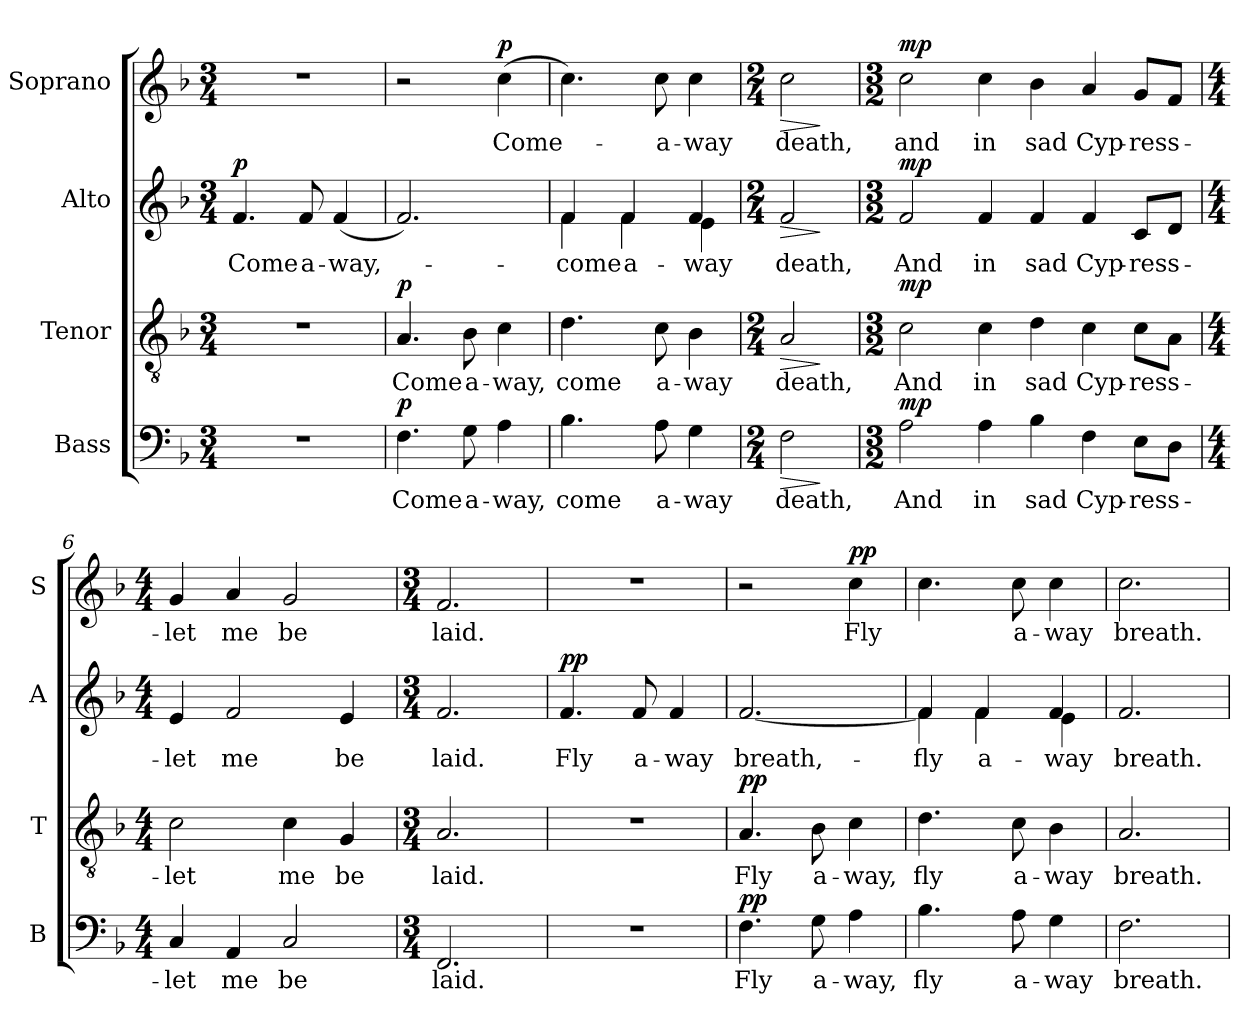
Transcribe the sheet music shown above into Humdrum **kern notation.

**kern	**text	**dynam	**kern	**text	**dynam	**kern	**text	**dynam	**kern	**text	**dynam
*part4	*part4	*part4	*part3	*part3	*part3	*part2	*part2	*part2	*part1	*part1	*part1
*staff4	*staff4	*staff4	*staff3	*staff3	*staff3	*staff2	*staff2	*staff2	*staff1	*staff1	*staff1
*I"Bass	*	*	*I"Tenor	*	*	*I"Alto	*	*	*I"Soprano	*	*
*I'B	*	*	*I'T	*	*	*I'A	*	*	*I'S	*	*
*clefF4	*	*	*clefGv2	*	*	*clefG2	*	*	*clefG2	*	*
*k[b-]	*	*	*k[b-]	*	*	*k[b-]	*	*	*k[b-]	*	*
*F:	*	*	*F:	*	*	*F:	*	*	*F:	*	*
*M3/4	*	*	*M3/4	*	*	*M3/4	*	*	*M3/4	*	*
*MM120	*	*	*MM120	*	*	*MM120	*	*	*MM120	*	*
=1	=1	=1	=1	=1	=1	=1	=1	=1	=1	=1	=1
!	!	!	!	!	!	!	!LO:LY:b	!LO:DY:a	!	!	!
2.r	.	.	2.r	.	.	4.f/	Come	p	2.r	.	.
!	!	!	!	!	!	!	!LO:LY:b	!	!	!	!
.	.	.	.	.	.	8f/	a-	.	.	.	.
!	!	!	!	!	!	!	!LO:LY:b	!	!	!	!
.	.	.	.	.	.	(<4f/	-way,-	.	.	.	.
=2	=2	=2	=2	=2	=2	=2	=2	=2	=2	=2	=2
!	!LO:LY:b	!LO:DY:a	!	!LO:LY:b	!LO:DY:a	!	!	!	!	!	!
4.F\	Come	p	4.A/	Come	p	2.f/)	.	.	2r	.	.
!	!LO:LY:b	!	!	!LO:LY:b	!	!	!	!	!	!	!
8G\	a-	.	8B-\	a-	.	.	.	.	.	.	.
!	!LO:LY:b	!	!	!LO:LY:b	!	!	!	!	!	!LO:LY:b	!LO:DY:a
4A\	-way,	.	4c\	-way,	.	.	.	.	(>4cc\	Come-	p
=3	=3	=3	=3	=3	=3	=3	=3	=3	=3	=3	=3
!	!LO:LY:b	!	!	!LO:LY:b	!	!	!LO:LY:b	!	!	!	!
*	*	*	*	*	*	*^	*	*	*	*	*
4.B-\	come	.	4.d\	come	.	4f/	4f\	-come	.	4.cc\)	.	.
!	!	!	!	!	!	!	!	!LO:LY:b	!	!	!	!
.	.	.	.	.	.	4f/	4f\	a-	.	.	.	.
!	!LO:LY:b	!	!	!LO:LY:b	!	!	!	!	!	!	!LO:LY:b	!
8A\	a-	.	8c\	a-	.	.	.	.	.	8cc\	-a-	.
!	!LO:LY:b	!	!	!LO:LY:b	!	!	!	!LO:LY:b	!	!	!LO:LY:b	!
4G\	-way	.	4B-\	-way	.	4f/	4e\	-way	.	4cc\	-way	.
*	*	*	*	*	*	*v	*v	*	*	*	*	*
=4	=4	=4	=4	=4	=4	=4	=4	=4	=4	=4	=4
*M2/4	*	*	*M2/4	*	*	*M2/4	*	*	*M2/4	*	*
*	*	*	*	*	*	*^	*	*	*	*	*
!	!LO:LY:b	!LO:HP:b	!	!LO:LY:b	!LO:HP:b	!	!	!LO:LY:b	!LO:HP:b	!	!LO:LY:b	!LO:HP:b
*	*	*	*	*	*	*v	*v	*	*	*	*	*
2F\	death,	>	2A/	death,	>	2f/	death,	>	2cc\	death,	>
.	.	]	.	.	]	.	.	]	.	.	]
!!LO:LB:g=z
=5	=5	=5	=5	=5	=5	=5	=5	=5	=5	=5	=5
*M3/2	*	*	*M3/2	*	*	*M3/2	*	*	*M3/2	*	*
!	!LO:LY:b	!LO:DY:a	!	!LO:LY:b	!LO:DY:a	!	!LO:LY:b	!LO:DY:a	!	!LO:LY:b	!LO:DY:a
2A\	And	mp	2c\	And	mp	2f/	And	mp	2cc\	and	mp
!	!LO:LY:b	!	!	!LO:LY:b	!	!	!LO:LY:b	!	!	!LO:LY:b	!
4A\	in	.	4c\	in	.	4f/	in	.	4cc\	in	.
!	!LO:LY:b	!	!	!LO:LY:b	!	!	!LO:LY:b	!	!	!LO:LY:b	!
4B-\	sad	.	4d\	sad	.	4f/	sad	.	4b-\	sad	.
!	!LO:LY:b	!	!	!LO:LY:b	!	!	!LO:LY:b	!	!	!LO:LY:b	!
4F\	Cyp-	.	4c\	Cyp-	.	4f/	Cyp-	.	4a/	Cyp-	.
!	!LO:LY:b	!	!	!LO:LY:b	!	!	!LO:LY:b	!	!	!LO:LY:b	!
8E\L	-ress-	.	8c\L	-ress-	.	8c/L	-ress-	.	8g/L	-ress-	.
8D\J	.	.	8A\J	.	.	8d/J	.	.	8f/J	.	.
=6	=6	=6	=6	=6	=6	=6	=6	=6	=6	=6	=6
*M4/4	*	*	*M4/4	*	*	*M4/4	*	*	*M4/4	*	*
!	!LO:LY:b	!	!	!LO:LY:b	!	!	!LO:LY:b	!	!	!LO:LY:b	!
4C/	-let	.	2c\	-let	.	4e/	-let	.	4g/	-let	.
!	!LO:LY:b	!	!	!	!	!	!LO:LY:b	!	!	!LO:LY:b	!
4AA/	me	.	.	.	.	2f/	me	.	4a/	me	.
!	!LO:LY:b	!	!	!LO:LY:b	!	!	!	!	!	!LO:LY:b	!
2C/	be	.	4c\	me	.	.	.	.	2g/	be	.
!	!	!	!	!LO:LY:b	!	!	!LO:LY:b	!	!	!	!
.	.	.	4G/	be	.	4e/	be	.	.	.	.
=7	=7	=7	=7	=7	=7	=7	=7	=7	=7	=7	=7
*M3/4	*	*	*M3/4	*	*	*M3/4	*	*	*M3/4	*	*
!	!LO:LY:b	!	!	!LO:LY:b	!	!	!LO:LY:b	!	!	!LO:LY:b	!
2.FF/	laid.	.	2.A/	laid.	.	2.f/	laid.	.	2.f/	laid.	.
=8	=8	=8	=8	=8	=8	=8	=8	=8	=8	=8	=8
!	!	!	!	!	!	!	!LO:LY:b	!LO:DY:a	!	!	!
2.r	.	.	2.r	.	.	4.f/	Fly	pp	2.r	.	.
!	!	!	!	!	!	!	!LO:LY:b	!	!	!	!
.	.	.	.	.	.	8f/	a-	.	.	.	.
!	!	!	!	!	!	!	!LO:LY:b	!	!	!	!
.	.	.	.	.	.	4f/	-way	.	.	.	.
!!LO:PB:g=z
=9	=9	=9	=9	=9	=9	=9	=9	=9	=9	=9	=9
!	!LO:LY:b	!LO:DY:a	!	!LO:LY:b	!LO:DY:a	!	!LO:LY:b	!	!	!	!
4.F\	Fly	pp	4.A/	Fly	pp	[2.f/	breath,-	.	2r	.	.
!	!LO:LY:b	!	!	!LO:LY:b	!	!	!	!	!	!	!
8G\	a-	.	8B-\	a-	.	.	.	.	.	.	.
!	!LO:LY:b	!	!	!LO:LY:b	!	!	!	!	!	!LO:LY:b	!LO:DY:a
4A\	-way,	.	4c\	-way,	.	.	.	.	4cc\	Fly	pp
=10	=10	=10	=10	=10	=10	=10	=10	=10	=10	=10	=10
!	!LO:LY:b	!	!	!LO:LY:b	!	!	!LO:LY:b	!	!	!	!
*	*	*	*	*	*	*^	*	*	*	*	*
4.B-\	fly	.	4.d\	fly	.	4f/]	4f\	-fly	.	4.cc\	.	.
!	!	!	!	!	!	!	!	!LO:LY:b	!	!	!	!
.	.	.	.	.	.	4f/	4f\	a-	.	.	.	.
!	!LO:LY:b	!	!	!LO:LY:b	!	!	!	!	!	!	!LO:LY:b	!
8A\	a-	.	8c\	a-	.	.	.	.	.	8cc\	a-	.
!	!LO:LY:b	!	!	!LO:LY:b	!	!	!	!LO:LY:b	!	!	!LO:LY:b	!
4G\	-way	.	4B-\	-way	.	4f/	4e\	-way	.	4cc\	-way	.
=11	=11	=11	=11	=11	=11	=11	=11	=11	=11	=11	=11	=11
!	!LO:LY:b	!	!	!LO:LY:b	!	!	!	!LO:LY:b	!	!	!LO:LY:b	!
*	*	*	*	*	*	*v	*v	*	*	*	*	*
2.F\	breath.	.	2.A/	breath.	.	2.f/	breath.	.	2.cc\	breath.	.
=	=	=	=	=	=	=	=	=	=	=	=
*-	*-	*-	*-	*-	*-	*-	*-	*-	*-	*-	*-
